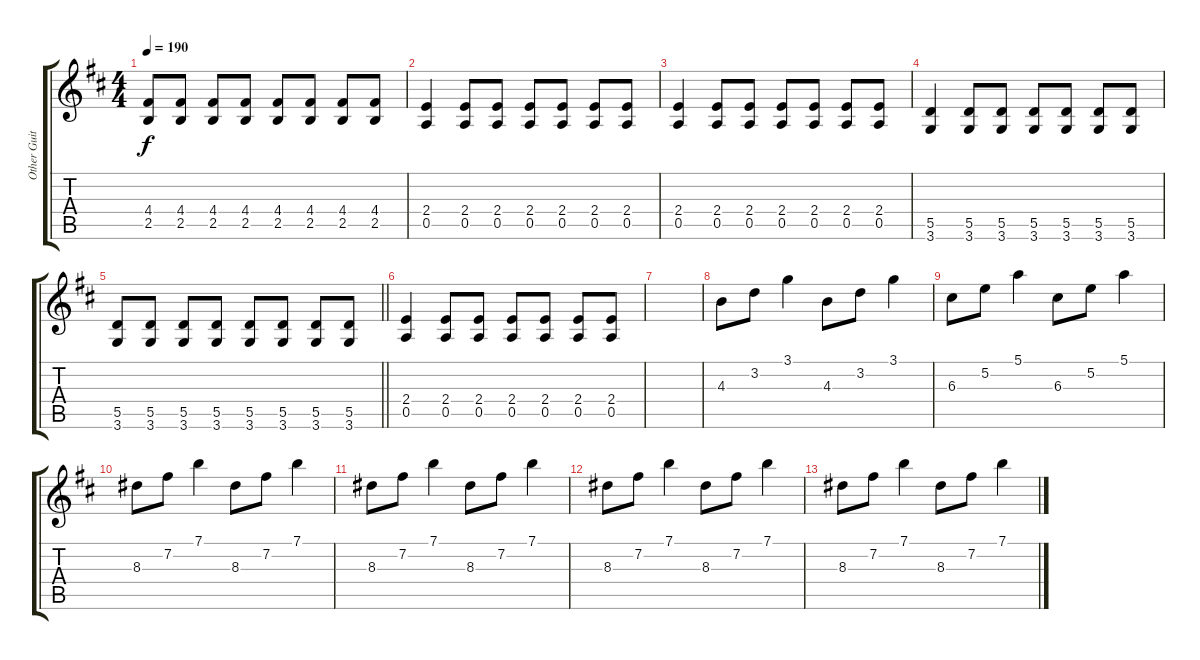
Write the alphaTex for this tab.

\track ("Other Guitar" "Other Guit") {instrument overdrivenguitar}
\staff {score tabs}
\tuning (E4 B3 G3 D3 A2 E2) {hide}
\ts (4 4)
\tempo 190
\clef g2
\ks d
(4.4 2.5).8{dy f} (4.4 2.5).8 (4.4 2.5).8 (4.4 2.5).8 (4.4 2.5).8 (4.4 2.5).8 (4.4 2.5).8 (4.4 2.5).8 |
(2.4 0.5).4 (2.4 0.5).8 (2.4 0.5).8 (2.4 0.5).8 (2.4 0.5).8 (2.4 0.5).8 (2.4 0.5).8 |
(2.4 0.5).4 (2.4 0.5).8 (2.4 0.5).8 (2.4 0.5).8 (2.4 0.5).8 (2.4 0.5).8 (2.4 0.5).8 |
(5.5 3.6).4 (5.5 3.6).8 (5.5 3.6).8 (5.5 3.6).8 (5.5 3.6).8 (5.5 3.6).8 (5.5 3.6).8 |
\barLineRight lightlight
(5.5 3.6).8 (5.5 3.6).8 (5.5 3.6).8 (5.5 3.6).8 (5.5 3.6).8 (5.5 3.6).8 (5.5 3.6).8 (5.5 3.6).8 |
(2.4 0.5).4 (2.4 0.5).8 (2.4 0.5).8 (2.4 0.5).8 (2.4 0.5).8 (2.4 0.5).8 (2.4 0.5).8 |
|
4.3.8 3.2.8 3.1.4 4.3.8 3.2.8 3.1.4 |
6.3.8 5.2.8 5.1.4 6.3.8 5.2.8 5.1.4 |
8.3.8 7.2.8 7.1.4 8.3.8 7.2.8 7.1.4 |
8.3.8 7.2.8 7.1.4 8.3.8 7.2.8 7.1.4 |
8.3.8 7.2.8 7.1.4 8.3.8 7.2.8 7.1.4 |
8.3.8 7.2.8 7.1.4 8.3.8 7.2.8 7.1.4
